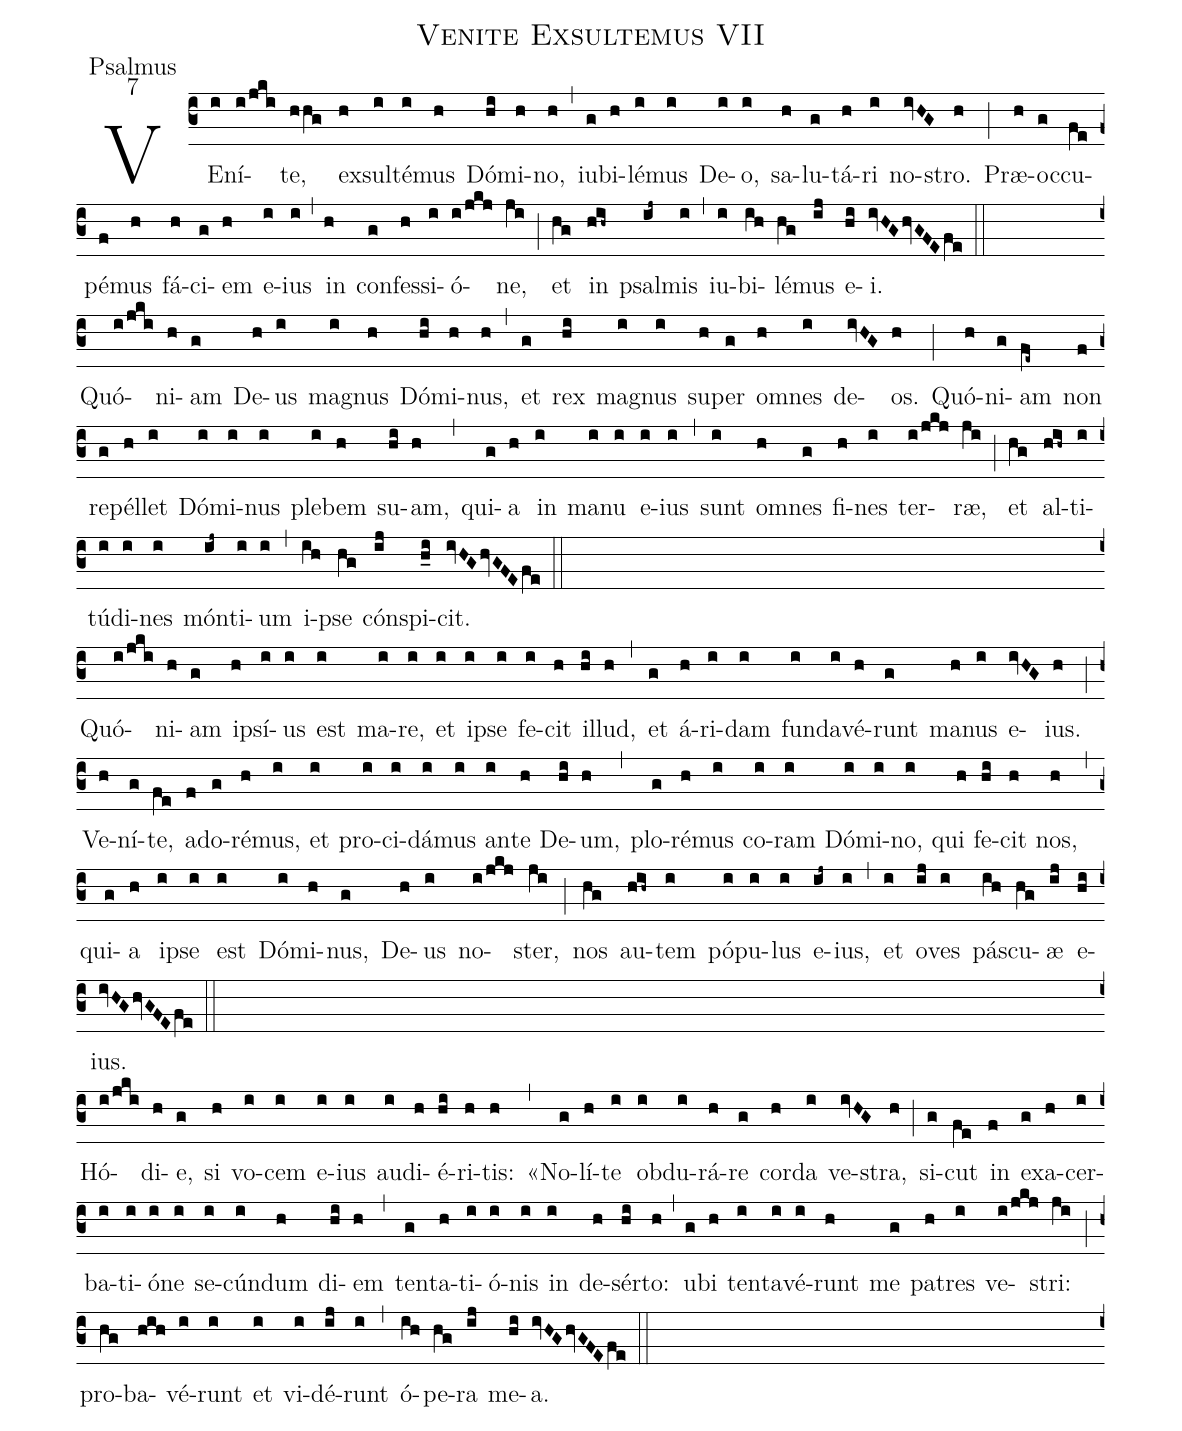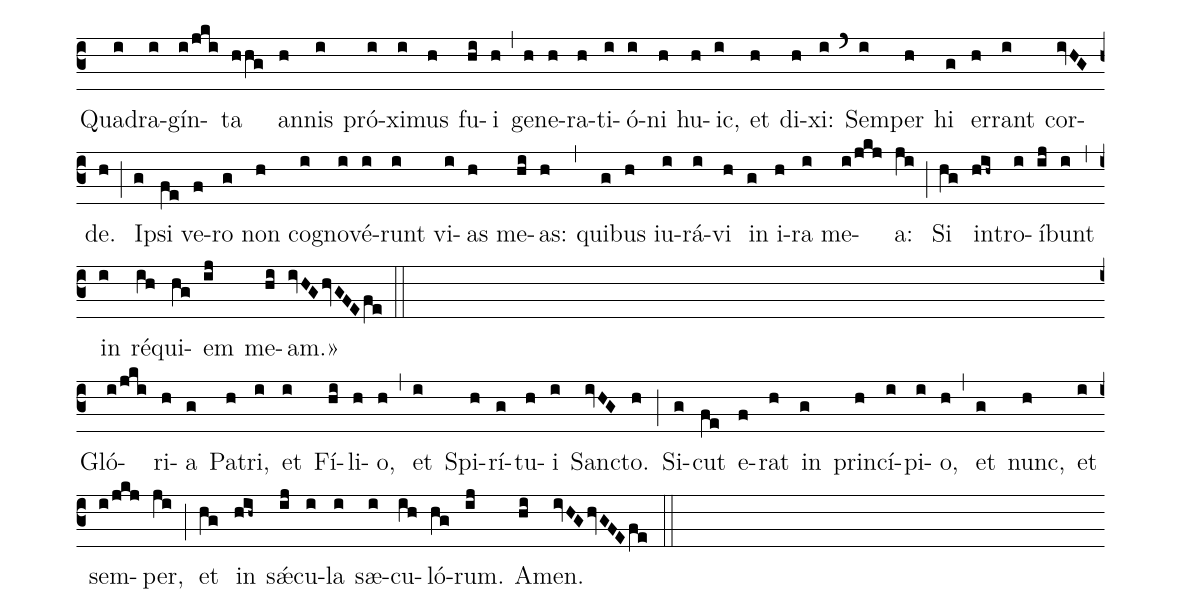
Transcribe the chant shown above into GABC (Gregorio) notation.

name:Venite Exsultemus VII;
office-part:Psalmus;
mode:7;
%%
(c3)VE(i)ní(i/jki)te,(hhg) ex(h)sul(i)té(i)mus(h) Dó(hi)mi(h)no,(h) (,)
iu(g)bi(h)lé(i)mus(i) De(i)o,(i) sa(h)lu(g)tá(h)ri(i) no(ivHG)stro.(h) (;)
Præ(h)oc(g)cu(fe)pé(f)mus(h) fá(h)ci(g)em(h) e(i)ius(i) (,)
in(h) con(g)fes(h)si(i)ó(i/jkj)ne,(ji) (;)
et(hg) in(hih~) psal(ij~)mis(i) (,)
iu(i)bi(ih)lé(hg)mus(ij) e(hi)i.(ivHGhvGFEfe) (::Z)

Quó(i/jki)ni(h)am(g) De(h)us(i) ma(i)gnus(h) Dó(hi)mi(h)nus,(h) (,)
et(g) rex(hi) ma(i)gnus(i) su(h)per(g) om(h)nes(i) de(ivHG)os.(h) (;)
Quó(h)ni(g)am(fe~) non(f) re(g)pél(h)let(i) Dó(i)mi(i)nus(i) ple(i)bem(h) su(hi)am,(h) (,)
qui(g)a(h) in(i) ma(i)nu(i) e(i)ius(i) (,)
sunt(i) om(h)nes(g) fi(h)nes(i) ter(i/jkj)ræ,(ji) (;)
et(hg) al(hih~)ti(i)tú(i)di(i)nes(i) món(ij~)ti(i)um(i) (,)
i(ih)pse(hg) cón(ij)spi(h_i)cit.(ivHGhvGFEfe) (::Z)


Quó(i/jki)ni(h)am(g) i(h)psí(i)us(i) est(i) ma(i)re,(i) et(i) i(i)pse(i) fe(i)cit(h) il(hi)lud,(h) (,)
et(g) á(h)ri(i)dam(i) fun(i)da(i)vé(h)runt(g) ma(h)nus(i) e(ivHG)ius.(h) (;)
Ve(h)ní(g)te,(fe) a(f)do(g)ré(h)mus,(i) et(i) pro(i)ci(i)dá(i)mus(i) an(i)te(h) De(hi)um,(h) (,)
plo(g)ré(h)mus(i) co(i)ram(i) Dó(i)mi(i)no,(i) qui(h) fe(hi)cit(h) nos,(h) (,)
qui(g)a(h) i(i)pse(i) est(i) Dó(i)mi(h)nus,(g) De(h)us(i) no(i/jkj)ster,(ji) (;)
nos(hg) au(hih~)tem(i) pó(i)pu(i)lus(i) e(ij~)ius,(i) (,)
et(i) o(ij)ves(i) pá(ih)scu(hg)æ(ij) e(hi)ius.(ivHGhvGFEfe) (::Z)


Hó(i/jki)di(h)e,(g) si(h) vo(i)cem(i) e(i)ius(i) au(i)di(h)é(hi)ri(h)tis:(h) (,)
«No(g)lí(h)te(i) ob(i)du(i)rá(h)re(g) cor(h)da(i) ve(ivHG)stra,(h) (;)
si(g)cut(fe) in(f) e(g)xa(h)cer(i)ba(i)ti(i)ó(i)ne(i) se(i)cún(i)dum(h) di(hi)em(h) (,)
ten(g)ta(h)ti(i)ó(i)nis(i) in(i) de(h)sér(hi)to:(h) (,)
u(g)bi(h) ten(i)ta(i)vé(i)runt(h) me(g) pa(h)tres(i) ve(i/jkj)stri:(ji) (;)
pro(hg)ba(hih)vé(i)runt(i) et(i) vi(i)dé(ij)runt(i) (,)
ó(ih)pe(hg)ra(ij) me(hi)a.(ivHGhvGFEfe) (::Z)


Qua(i)dra(i)gín(i/jki)ta(hhg) an(h)nis(i) pró(i)xi(i)mus(h) fu(hi)i(h) (,)
ge(h)ne(h)ra(h)ti(i)ó(i)ni(h) hu(h)ic,(i) et(h) di(h)xi:(i) (`) Sem(i)per(h) hi(g) er(h)rant(i) cor(ivHG)de.(h) (;)
I(g)psi(fe) ve(f)ro(g) non(h) co(i)gno(i)vé(i)runt(i) vi(i)as(h) me(hi)as:(h) (,)
qui(g)bus(h) iu(i)rá(i)vi(h) in(g) i(h)ra(i) me(i/jkj)a:(ji) (;)
Si(hg) in(hih~)tro(i)í(ij)bunt(i) (,)
in(i) ré(ih)qui(hg)em(ij) me(hi)am.»(ivHGhvGFEfe) (::Z)

Gló(i/jki)ri(h)a(g) Pa(h)tri,(i) et(i) Fí(hi)li(h)o,(h) (,)
et(i) Spi(h)rí(g)tu(h)i(i) San(ivHG)cto.(h) (;)
Si(g)cut(fe) e(f)rat(h) in(g) prin(h)cí(i)pi(i)o,(h) (,)
et(g) nunc,(h) et(i) sem(i/jkj)per,(ji) (;)
et(hg) in(hih~)  sǽ(ij)cu(i)la(i) sæ(i)cu(ih)ló(hg)rum.(ij) A(hi)men.(ivHGhvGFEfe) (::)
